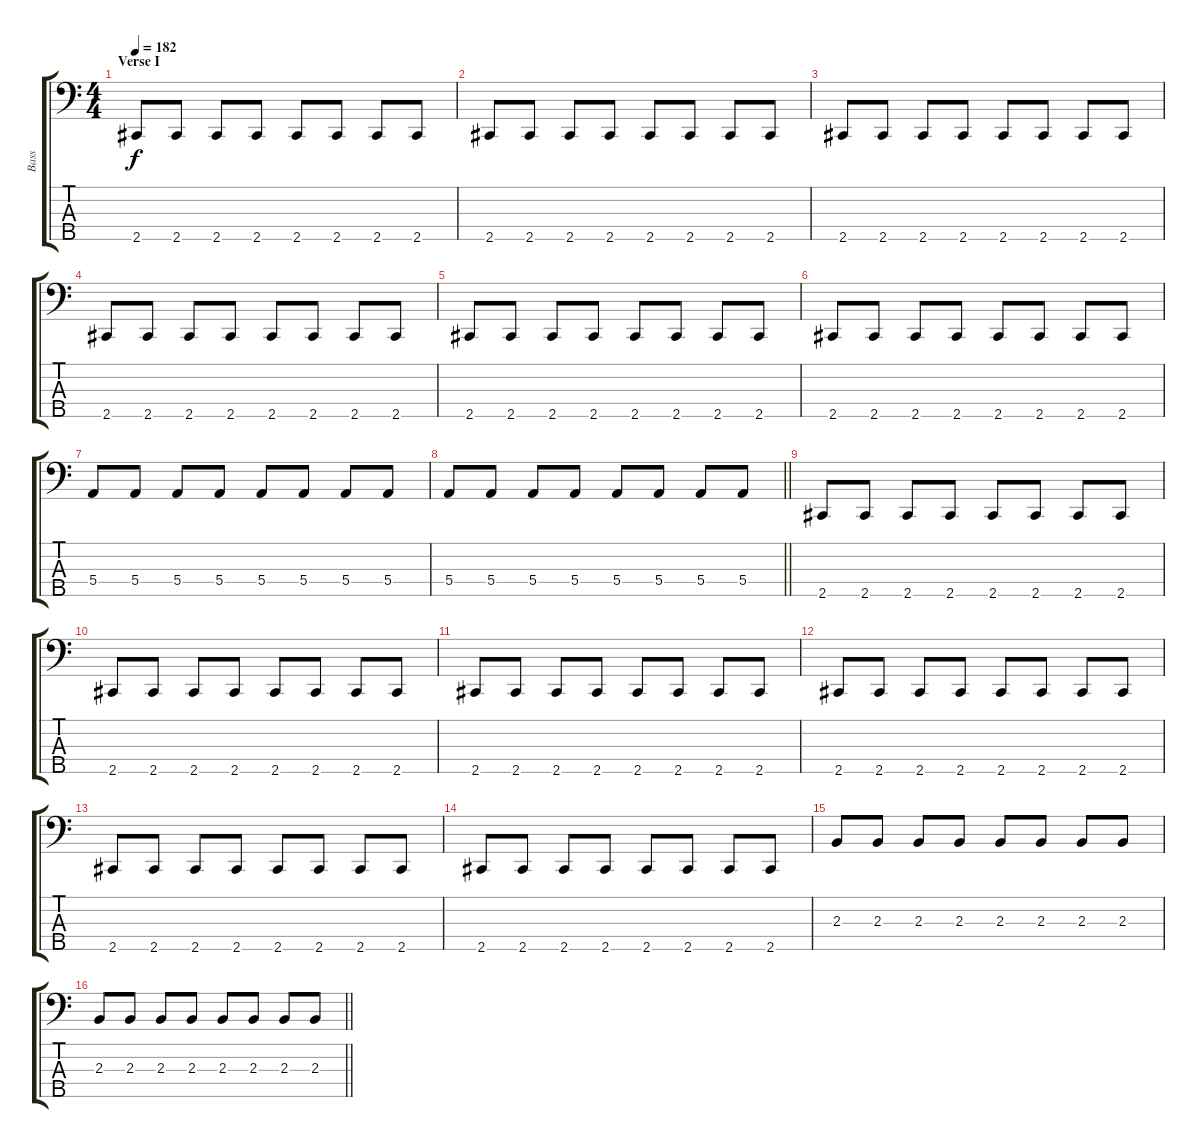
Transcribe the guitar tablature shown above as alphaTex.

\track ("Bass" "Bass") {instrument electricbassfinger}
\staff {score tabs}
\tuning (G2 D2 A1 E1 B0) {hide}
\ts (4 4)
\section ("" "Verse I")
\tempo 182
\clef f4
\ks c
2.5.8{dy f} 2.5.8 2.5.8 2.5.8 2.5.8 2.5.8 2.5.8 2.5.8 |
2.5.8 2.5.8 2.5.8 2.5.8 2.5.8 2.5.8 2.5.8 2.5.8 |
2.5.8 2.5.8 2.5.8 2.5.8 2.5.8 2.5.8 2.5.8 2.5.8 |
2.5.8 2.5.8 2.5.8 2.5.8 2.5.8 2.5.8 2.5.8 2.5.8 |
2.5.8 2.5.8 2.5.8 2.5.8 2.5.8 2.5.8 2.5.8 2.5.8 |
2.5.8 2.5.8 2.5.8 2.5.8 2.5.8 2.5.8 2.5.8 2.5.8 |
5.4.8 5.4.8 5.4.8 5.4.8 5.4.8 5.4.8 5.4.8 5.4.8 |
\barLineRight lightlight
5.4.8 5.4.8 5.4.8 5.4.8 5.4.8 5.4.8 5.4.8 5.4.8 |
\section ("" "")
2.5.8 2.5.8 2.5.8 2.5.8 2.5.8 2.5.8 2.5.8 2.5.8 |
2.5.8 2.5.8 2.5.8 2.5.8 2.5.8 2.5.8 2.5.8 2.5.8 |
2.5.8 2.5.8 2.5.8 2.5.8 2.5.8 2.5.8 2.5.8 2.5.8 |
2.5.8 2.5.8 2.5.8 2.5.8 2.5.8 2.5.8 2.5.8 2.5.8 |
2.5.8 2.5.8 2.5.8 2.5.8 2.5.8 2.5.8 2.5.8 2.5.8 |
2.5.8 2.5.8 2.5.8 2.5.8 2.5.8 2.5.8 2.5.8 2.5.8 |
2.3.8 2.3.8 2.3.8 2.3.8 2.3.8 2.3.8 2.3.8 2.3.8 |
\barLineRight lightlight
2.3.8 2.3.8 2.3.8 2.3.8 2.3.8 2.3.8 2.3.8 2.3.8
